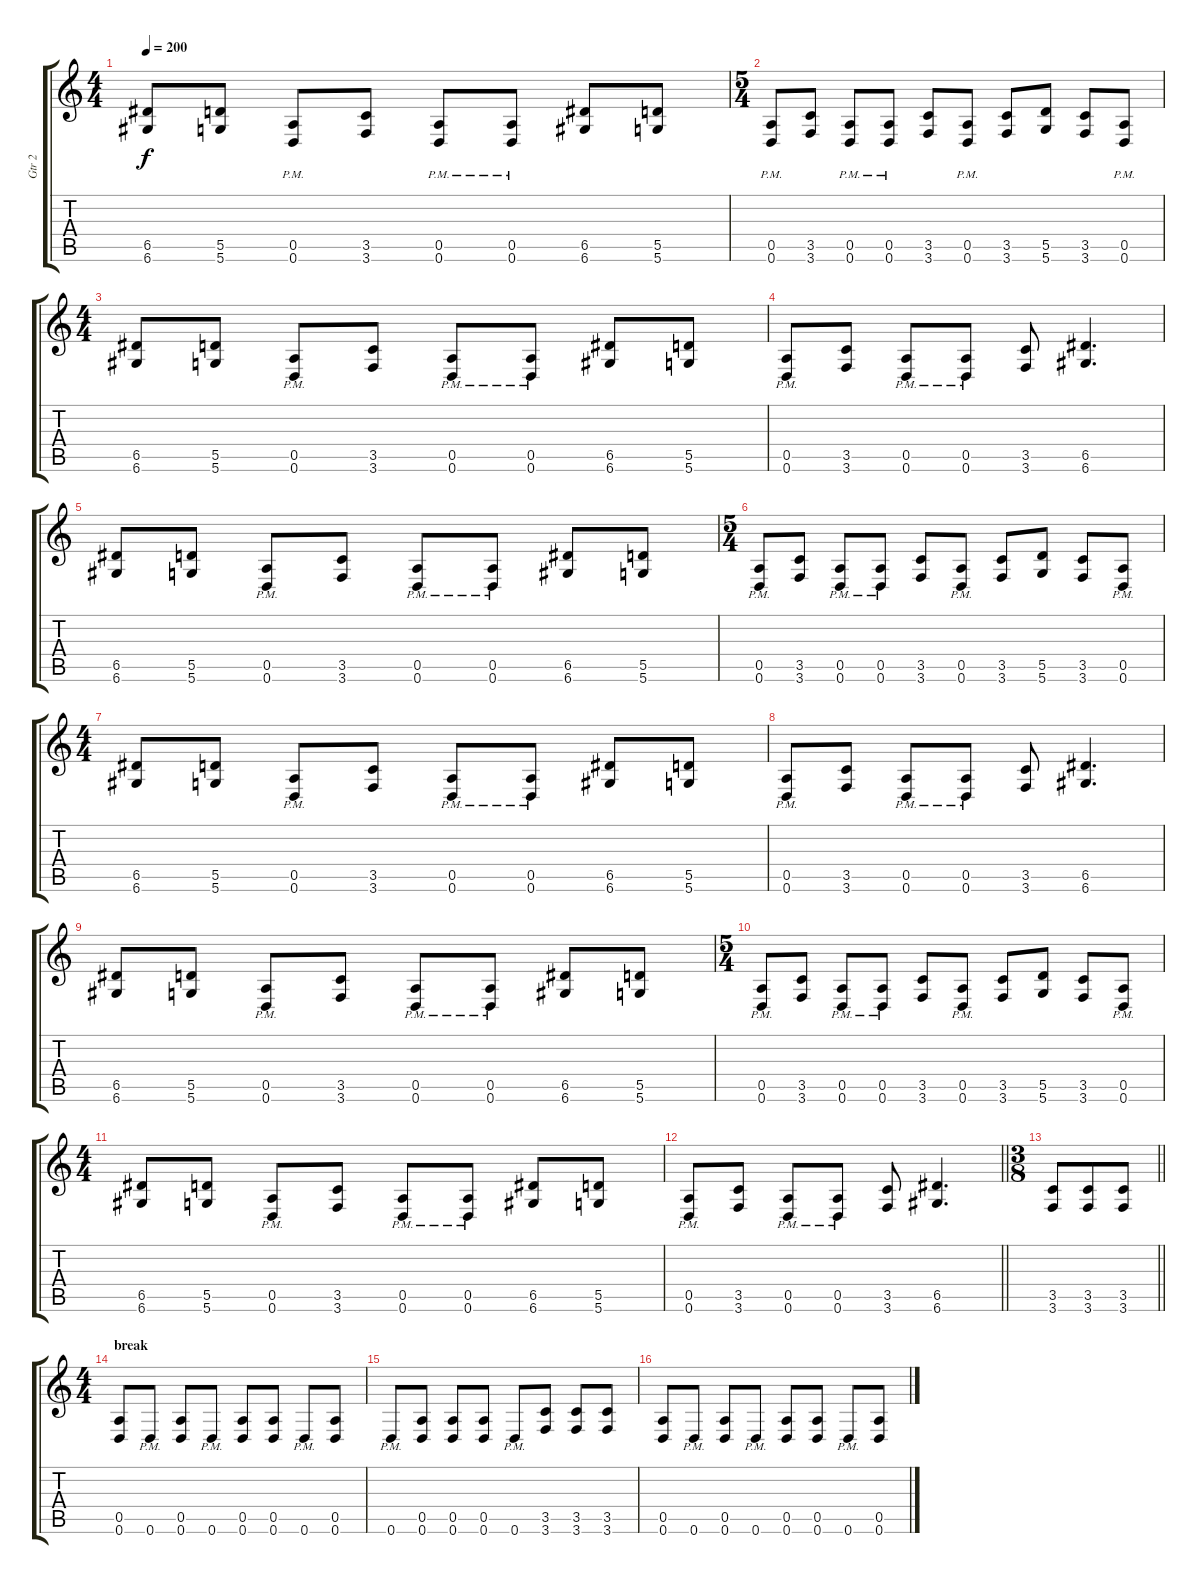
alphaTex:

\track ("Gtr 2" "Gtr 2") {instrument distortionguitar}
\staff {score tabs}
\tuning (E4 B3 G3 D3 A2 D2) {hide}
\ts (4 4)
\tempo 200
\clef g2
\ks c
(6.5 6.6).8{dy f} (5.5 5.6).8 (0.5{pm} 0.6{pm}).8 (3.5 3.6).8 (0.5{pm} 0.6{pm}).8 (0.5{pm} 0.6{pm}).8 (6.5 6.6).8 (5.5 5.6).8 |
\ts (5 4)
(0.5{pm} 0.6{pm}).8 (3.5 3.6).8 (0.5{pm} 0.6{pm}).8 (0.5{pm} 0.6{pm}).8 (3.5 3.6).8 (0.5{pm} 0.6{pm}).8 (3.5 3.6).8 (5.5 5.6).8 (3.5 3.6).8 (0.5{pm} 0.6{pm}).8 |
\ts (4 4)
(6.5 6.6).8 (5.5 5.6).8 (0.5{pm} 0.6{pm}).8 (3.5 3.6).8 (0.5{pm} 0.6{pm}).8 (0.5{pm} 0.6{pm}).8 (6.5 6.6).8 (5.5 5.6).8 |
(0.5{pm} 0.6{pm}).8 (3.5 3.6).8 (0.5{pm} 0.6{pm}).8 (0.5{pm} 0.6{pm}).8 (3.5 3.6).8 (6.5 6.6).4{d} |
(6.5 6.6).8 (5.5 5.6).8 (0.5{pm} 0.6{pm}).8 (3.5 3.6).8 (0.5{pm} 0.6{pm}).8 (0.5{pm} 0.6{pm}).8 (6.5 6.6).8 (5.5 5.6).8 |
\ts (5 4)
(0.5{pm} 0.6{pm}).8 (3.5 3.6).8 (0.5{pm} 0.6{pm}).8 (0.5{pm} 0.6{pm}).8 (3.5 3.6).8 (0.5{pm} 0.6{pm}).8 (3.5 3.6).8 (5.5 5.6).8 (3.5 3.6).8 (0.5{pm} 0.6{pm}).8 |
\ts (4 4)
(6.5 6.6).8 (5.5 5.6).8 (0.5{pm} 0.6{pm}).8 (3.5 3.6).8 (0.5{pm} 0.6{pm}).8 (0.5{pm} 0.6{pm}).8 (6.5 6.6).8 (5.5 5.6).8 |
(0.5{pm} 0.6{pm}).8 (3.5 3.6).8 (0.5{pm} 0.6{pm}).8 (0.5{pm} 0.6{pm}).8 (3.5 3.6).8 (6.5 6.6).4{d} |
(6.5 6.6).8 (5.5 5.6).8 (0.5{pm} 0.6{pm}).8 (3.5 3.6).8 (0.5{pm} 0.6{pm}).8 (0.5{pm} 0.6{pm}).8 (6.5 6.6).8 (5.5 5.6).8 |
\ts (5 4)
(0.5{pm} 0.6{pm}).8 (3.5 3.6).8 (0.5{pm} 0.6{pm}).8 (0.5{pm} 0.6{pm}).8 (3.5 3.6).8 (0.5{pm} 0.6{pm}).8 (3.5 3.6).8 (5.5 5.6).8 (3.5 3.6).8 (0.5{pm} 0.6{pm}).8 |
\ts (4 4)
(6.5 6.6).8 (5.5 5.6).8 (0.5{pm} 0.6{pm}).8 (3.5 3.6).8 (0.5{pm} 0.6{pm}).8 (0.5{pm} 0.6{pm}).8 (6.5 6.6).8 (5.5 5.6).8 |
\barLineRight lightlight
(0.5{pm} 0.6{pm}).8 (3.5 3.6).8 (0.5{pm} 0.6{pm}).8 (0.5{pm} 0.6{pm}).8 (3.5 3.6).8 (6.5 6.6).4{d} |
\ts (3 8)
\barLineRight lightlight
(3.5 3.6).8 (3.5 3.6).8 (3.5 3.6).8 |
\ts (4 4)
\section ("" "break")
(0.5 0.6).8 0.6{pm}.8 (0.5 0.6).8 0.6{pm}.8 (0.5 0.6).8 (0.5 0.6).8 0.6{pm}.8 (0.5 0.6).8 |
0.6{pm}.8 (0.5 0.6).8 (0.5 0.6).8 (0.5 0.6).8 0.6{pm}.8 (3.5 3.6).8 (3.5 3.6).8 (3.5 3.6).8 |
(0.5 0.6).8 0.6{pm}.8 (0.5 0.6).8 0.6{pm}.8 (0.5 0.6).8 (0.5 0.6).8 0.6{pm}.8 (0.5 0.6).8
